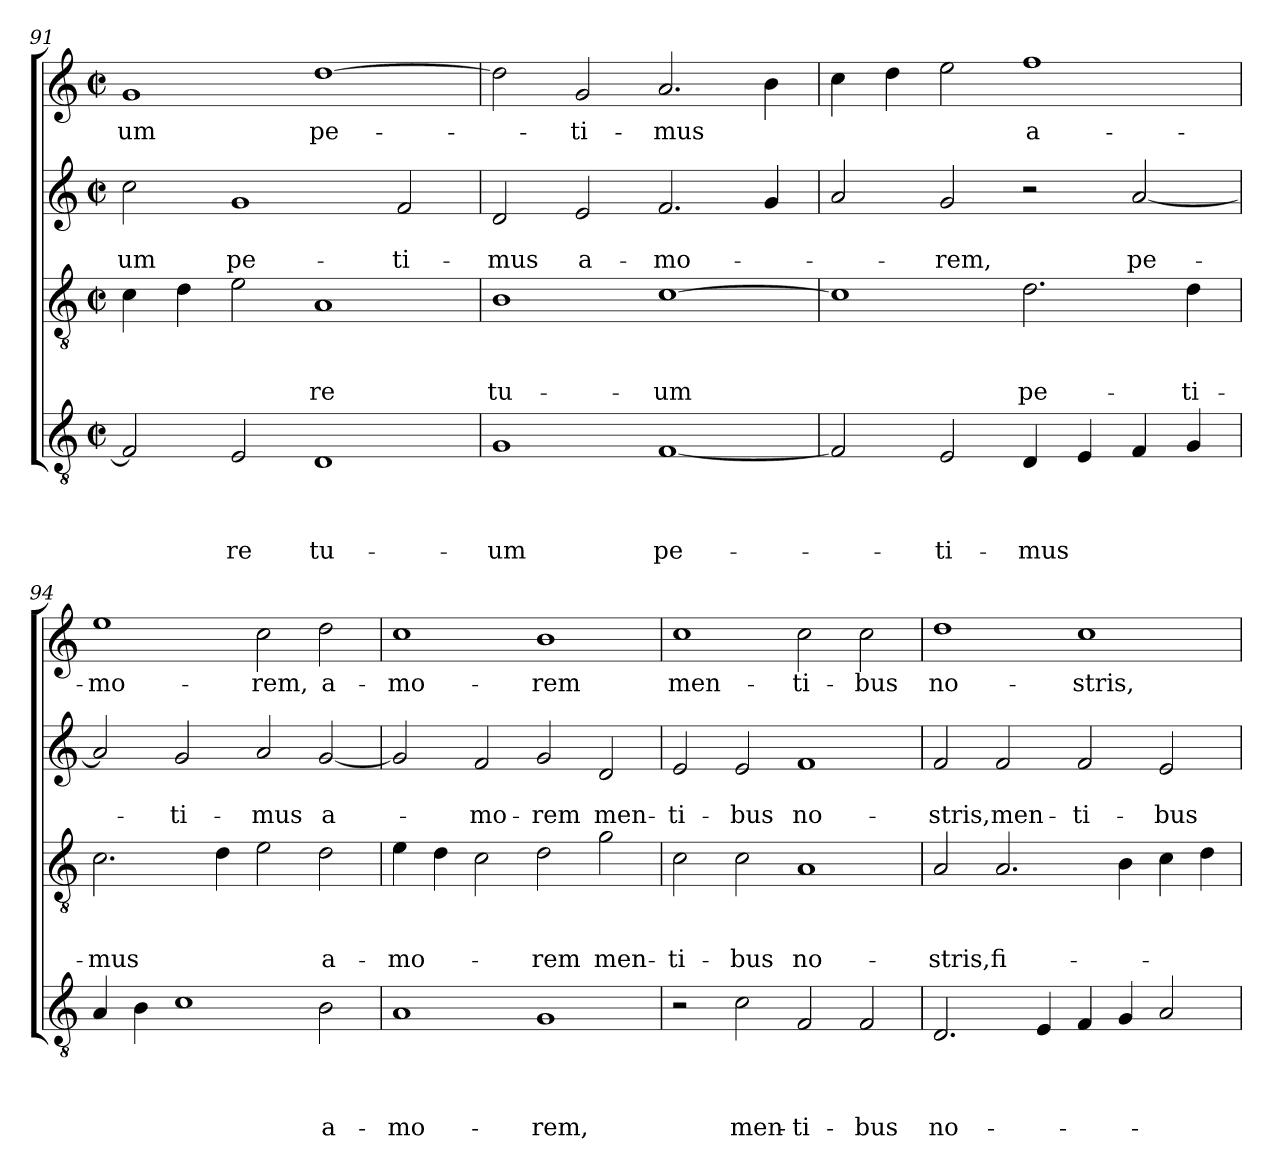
**kern	**text	**text	**text	**text	**kern	**text	**text	**text	**kern	**text	**text	**kern	**text
*part4	*part4	*part4	*part4	*part4	*part3	*part3	*part3	*part3	*part2	*part2	*part2	*part1	*part1
*staff4	*staff4	*staff4	*staff4	*staff4	*staff3	*staff3	*staff3	*staff3	*staff2	*staff2	*staff2	*staff1	*staff1
*clefGv2	*	*	*	*	*clefGv2	*	*	*	*clefG2	*	*	*clefG2	*
*k[]	*	*	*	*	*k[]	*	*	*	*k[]	*	*	*k[]	*
*C:	*	*	*	*	*C:	*	*	*	*C:	*	*	*C:	*
*M2/2	*	*	*	*	*M2/2	*	*	*	*M2/2	*	*	*M2/2	*
*met(c|)	*	*	*	*	*met(c|)	*	*	*	*met(c|)	*	*	*met(c|)	*
=91	=91	=91	=91	=91	=91	=91	=91	=91	=91	=91	=91	=91	=91
!	!	!	!	!	!	!	!	!	!	!	!LO:LY:b	!	!LO:LY:b
2F/]	.	.	.	.	4c\	.	.	.	2cc\	.	-um	1g	-um
.	.	.	.	.	4d\	.	.	.	.	.	.	.	.
!	!	!	!	!LO:LY:b	!	!	!	!	!	!	!LO:LY:b	!	!
2E/	.	.	.	-re	2e\	.	.	.	1g	.	pe-	.	.
!	!	!	!	!LO:LY:b	!	!	!	!LO:LY:b	!	!	!	!	!LO:LY:b
1D	.	.	.	tu-	1A	.	.	-re	.	.	.	[1dd	pe-
!	!	!	!	!	!	!	!	!	!	!	!LO:LY:b	!	!
.	.	.	.	.	.	.	.	.	2f/	.	-ti-	.	.
=92	=92	=92	=92	=92	=92	=92	=92	=92	=92	=92	=92	=92	=92
!	!	!	!	!LO:LY:b	!	!	!	!LO:LY:b	!	!	!LO:LY:b	!	!
1G	.	.	.	-um	1B	.	.	tu-	2d/	.	-mus	2dd\]	.
!	!	!	!	!	!	!	!	!	!	!	!LO:LY:b	!	!LO:LY:b
.	.	.	.	.	.	.	.	.	2e/	.	a-	2g/	-ti-
!	!	!	!	!LO:LY:b	!	!	!	!LO:LY:b	!	!	!LO:LY:b	!	!LO:LY:b
[1F	.	.	.	pe-	[1c	.	.	-um	2.f/	.	-mo-	2.a/	-mus
.	.	.	.	.	.	.	.	.	4g/	.	.	4b\	.
!!LO:PB:g=z
=93	=93	=93	=93	=93	=93	=93	=93	=93	=93	=93	=93	=93	=93
2F/]	.	.	.	.	1c]	.	.	.	2a/	.	.	4cc\	.
.	.	.	.	.	.	.	.	.	.	.	.	4dd\	.
!	!	!	!	!LO:LY:b	!	!	!	!	!	!	!LO:LY:b	!	!
2E/	.	.	.	-ti-	.	.	.	.	2g/	.	-rem,	2ee\	.
!	!	!	!	!LO:LY:b	!	!	!	!LO:LY:b	!	!	!	!	!LO:LY:b
4D/	.	.	.	-mus	2.d\	.	.	pe-	2r	.	.	1ff	a-
4E/	.	.	.	.	.	.	.	.	.	.	.	.	.
!	!	!	!	!	!	!	!	!	!	!	!LO:LY:b	!	!
4F/	.	.	.	.	.	.	.	.	[2a/	.	pe-	.	.
!	!	!	!	!	!	!	!	!LO:LY:b	!	!	!	!	!
4G/	.	.	.	.	4d\	.	.	-ti-	.	.	.	.	.
=94	=94	=94	=94	=94	=94	=94	=94	=94	=94	=94	=94	=94	=94
!	!	!	!	!	!	!	!	!LO:LY:b	!	!	!	!	!LO:LY:b
4A/	.	.	.	.	2.c\	.	.	-mus	2a/]	.	.	1ee	-mo-
4B\	.	.	.	.	.	.	.	.	.	.	.	.	.
!	!	!	!	!	!	!	!	!	!	!	!LO:LY:b	!	!
1c	.	.	.	.	.	.	.	.	2g/	.	-ti-	.	.
.	.	.	.	.	4d\	.	.	.	.	.	.	.	.
!	!	!	!	!	!	!	!	!	!	!	!LO:LY:b	!	!LO:LY:b
.	.	.	.	.	2e\	.	.	.	2a/	.	-mus	2cc\	-rem,
!	!	!	!	!LO:LY:b	!	!	!	!LO:LY:b	!	!	!LO:LY:b	!	!LO:LY:b
2B\	.	.	.	a-	2d\	.	.	a-	[2g/	.	a-	2dd\	a-
=95	=95	=95	=95	=95	=95	=95	=95	=95	=95	=95	=95	=95	=95
!	!	!	!	!LO:LY:b	!	!	!	!LO:LY:b	!	!	!	!	!LO:LY:b
1A	.	.	.	-mo-	4e\	.	.	-mo-	2g/]	.	.	1cc	-mo-
.	.	.	.	.	4d\	.	.	.	.	.	.	.	.
!	!	!	!	!	!	!	!	!	!	!	!LO:LY:b	!	!
.	.	.	.	.	2c\	.	.	.	2f/	.	-mo-	.	.
!	!	!	!	!LO:LY:b	!	!	!	!LO:LY:b	!	!	!LO:LY:b	!	!LO:LY:b
1G	.	.	.	-rem,	2d\	.	.	-rem	2g/	.	-rem	1b	-rem
!	!	!	!	!	!	!	!	!LO:LY:b	!	!	!LO:LY:b	!	!
.	.	.	.	.	2g\	.	.	men-	2d/	.	men-	.	.
=96	=96	=96	=96	=96	=96	=96	=96	=96	=96	=96	=96	=96	=96
!	!	!	!	!	!	!	!	!LO:LY:b	!	!	!LO:LY:b	!	!LO:LY:b
2r	.	.	.	.	2c\	.	.	-ti-	2e/	.	-ti-	1cc	men-
!	!	!	!	!LO:LY:b	!	!	!	!LO:LY:b	!	!	!LO:LY:b	!	!
2c\	.	.	.	men-	2c\	.	.	-bus	2e/	.	-bus	.	.
!	!	!	!	!LO:LY:b	!	!	!	!LO:LY:b	!	!	!LO:LY:b	!	!LO:LY:b
2F/	.	.	.	-ti-	1A	.	.	no-	1f	.	no-	2cc\	-ti-
!	!	!	!	!LO:LY:b	!	!	!	!	!	!	!	!	!LO:LY:b
2F/	.	.	.	-bus	.	.	.	.	.	.	.	2cc\	-bus
=97	=97	=97	=97	=97	=97	=97	=97	=97	=97	=97	=97	=97	=97
!	!	!	!	!LO:LY:b	!	!	!	!LO:LY:b	!	!	!LO:LY:b	!	!LO:LY:b
2.D/	.	.	.	no-	2A/	.	.	-stris,	2f/	.	-stris,	1dd	no-
!	!	!	!	!	!	!	!	!LO:LY:b	!	!	!LO:LY:b	!	!
.	.	.	.	.	2.A/	.	.	fi-	2f/	.	men-	.	.
4E/	.	.	.	.	.	.	.	.	.	.	.	.	.
!	!	!	!	!	!	!	!	!	!	!	!LO:LY:b	!	!LO:LY:b
4F/	.	.	.	.	.	.	.	.	2f/	.	-ti-	1cc	-stris,
4G/	.	.	.	.	4B\	.	.	.	.	.	.	.	.
!	!	!	!	!	!	!	!	!	!	!	!LO:LY:b	!	!
2A/	.	.	.	.	4c\	.	.	.	2e/	.	-bus	.	.
.	.	.	.	.	4d\	.	.	.	.	.	.	.	.
=	=	=	=	=	=	=	=	=	=	=	=	=	=
*-	*-	*-	*-	*-	*-	*-	*-	*-	*-	*-	*-	*-	*-
